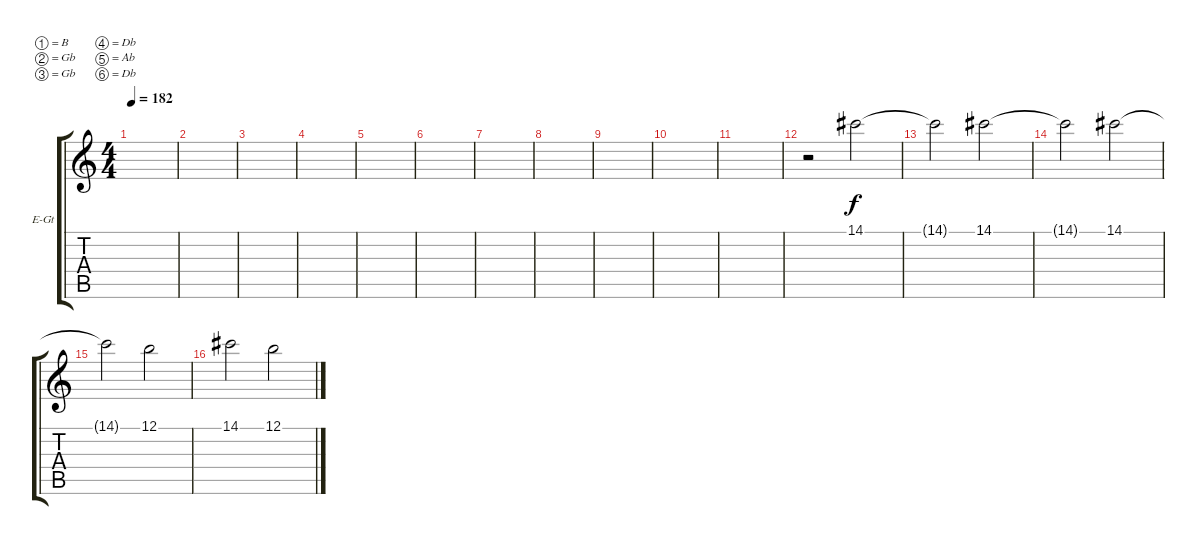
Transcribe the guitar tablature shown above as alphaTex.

\defaultSystemsLayout 4
\bracketExtendMode groupsimilarinstruments
\firstSystemTrackNameOrientation horizontal
\otherSystemsTrackNameOrientation horizontal
\track ("Electric Guitar" "E-Gt") {instrument electricguitarclean}
\staff {score tabs}
\tuning (B3 Gb3 Gb3 Db3 Ab2 Db2)
\ts (4 4)
\tempo 182
\clef g2
\scale
0.333333
\ks c
|
\scale
0.333333 |
\scale
0.333333 |
\scale
0.333333 |
\scale
0.333333 |
\scale
0.333333 |
\scale
0.333333 |
\scale
0.333333 |
\scale
0.333333 |
\scale
0.333333 |
\scale
0.333333 |
\scale
0.333333 r.2 14.1.2 |
\scale
0.333333 14.1{t}.2 14.1.2 |
\scale
0.333333 14.1{t}.2 14.1.2 |
\scale
0.333333 14.1{t}.2 12.1.2 |
\scale
0.333333 14.1.2 12.1.2
